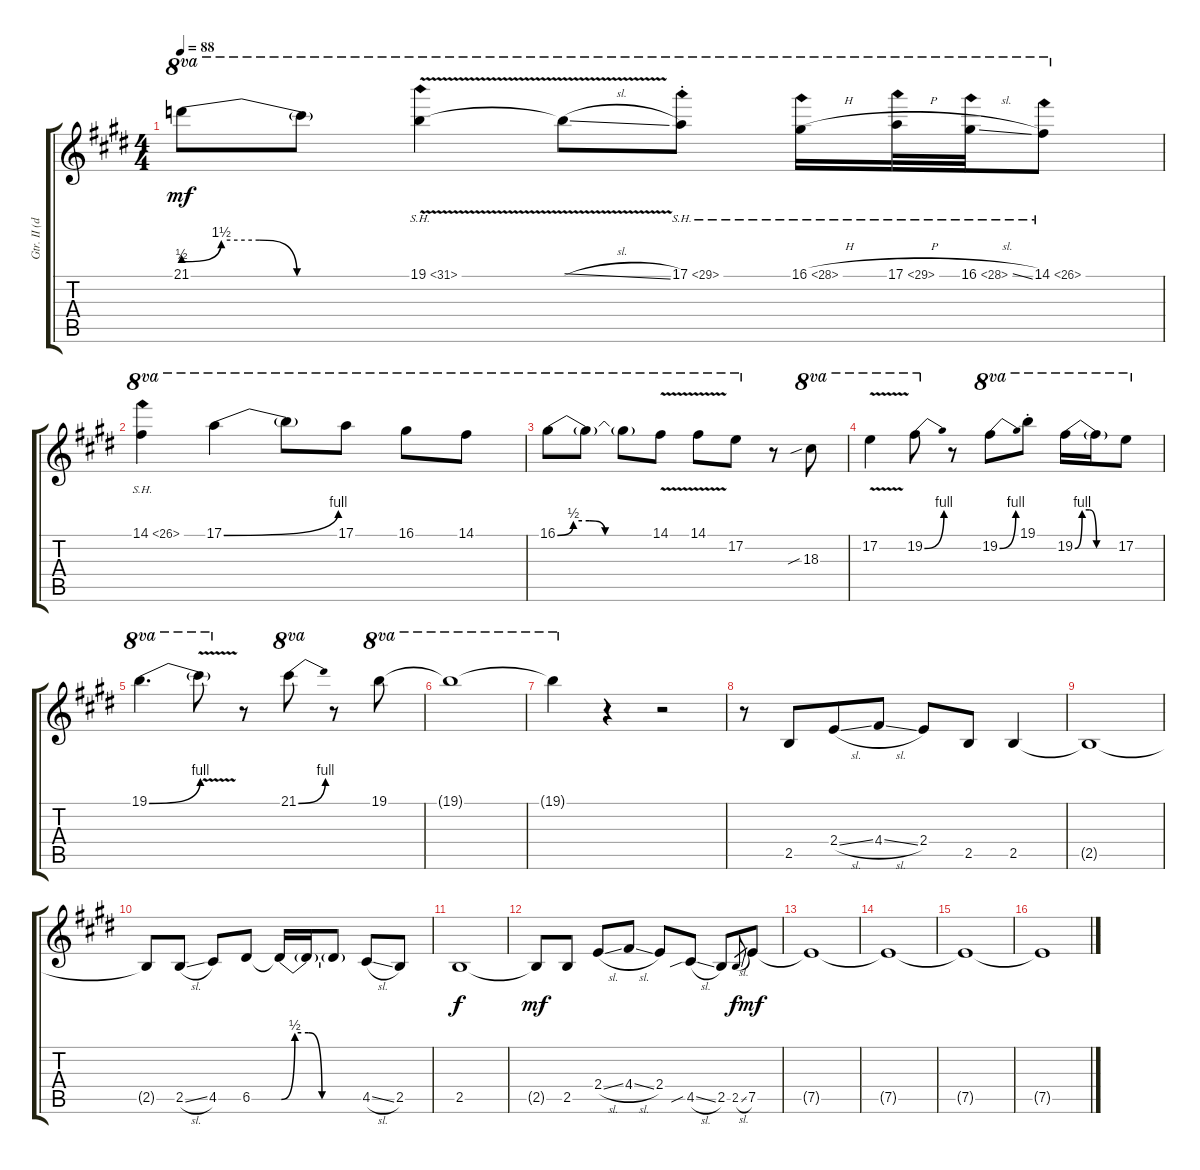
\track ("Gtr. II (dist. tone w/wah)" "Gtr. II (d") {instrument distortionguitar}
\staff {score tabs}
\tuning (E4 B3 G3 D3 A2 E2) {hide}
\ts (4 4)
\tempo 88
\clef g2
\ks e
21.1{be (custom 0 2 10 6 20 6 30 0 60 0) t}.8{ot 8va dy mf} 21.1{t}.8{ot 8va} 19.1{sh 12 v}.4{ot 8va} 19.1{sl t}.8{ot 8va} 17.1{sh 12 st}.8{ot 8va} 16.1{sh 12 h}.16{ot 8va} 17.1{sh 12 h}.32{ot 8va} 16.1{sh 12 sl}.32{ot 8va} 14.1{sh 12}.8{ot 8va} |
14.1{sh 12}.4{ot 8va} 17.1{be (bend 0 0 60 4)}.4{ot 8va} 17.1{t}.8{ot 8va} 17.1.8{ot 8va} 16.1.8{ot 8va} 14.1.8{ot 8va} |
16.1{be (custom 0 0 10 2 20 2 30 0 60 0)}.8{ot 8va} 16.1{t}.8{ot 8va} 16.1{t}.8{ot 8va} 14.1{v}.8{ot 8va} 14.1{v}.8{ot 8va} 17.2.8{ot 8va} r.8 18.3{sib}.8{ot 8va} |
17.2{v}.4{ot 8va} 19.2{be (bend 0 0 60 4)}.8{ot 8va} r.8 19.2{be (bend 0 0 60 4)}.8{ot 8va} 19.1{st}.8{ot 8va} 19.2{be (custom 0 0 10 4 20 4 30 0 60 0)}.16{ot 8va} 19.2{t}.16{ot 8va} 17.2.8{ot 8va} |
19.1{be (bend 0 0 60 4)}.4{d ot 8va} 19.1{v t}.8{ot 8va} r.8 21.1{be (bend 0 0 60 4)}.8{ot 8va} r.8 19.1.8{ot 8va} |
19.1{t}.1{ot 8va} |
19.1{t}.4{ot 8va} r.4 r.2 |
r.8 2.5.8{beam merge} 2.4{sl}.8 4.4{sl}.8 2.4.8 2.5.8 2.5.4 |
2.5{t}.1 |
2.5{t}.8 2.5{sl}.8 4.5.8 6.5.8 6.5{be (custom 0 0 10 2 20 2 30 0 60 0) t}.16 6.5{t}.16 6.5{t}.8 4.5{sl}.8 2.5.8 |
2.5.1{dy f} |
2.5{t}.8{dy mf} 2.5.8 2.4{sl}.8 4.4{sl}.8 2.4.8 4.5{sib sl}.8 2.5.8 2.5{sl}.8{gr dy f} 7.5.8{dy mf} |
7.5{t}.1 |
7.5{t}.1 |
7.5{t}.1 |
7.5{t}.1
